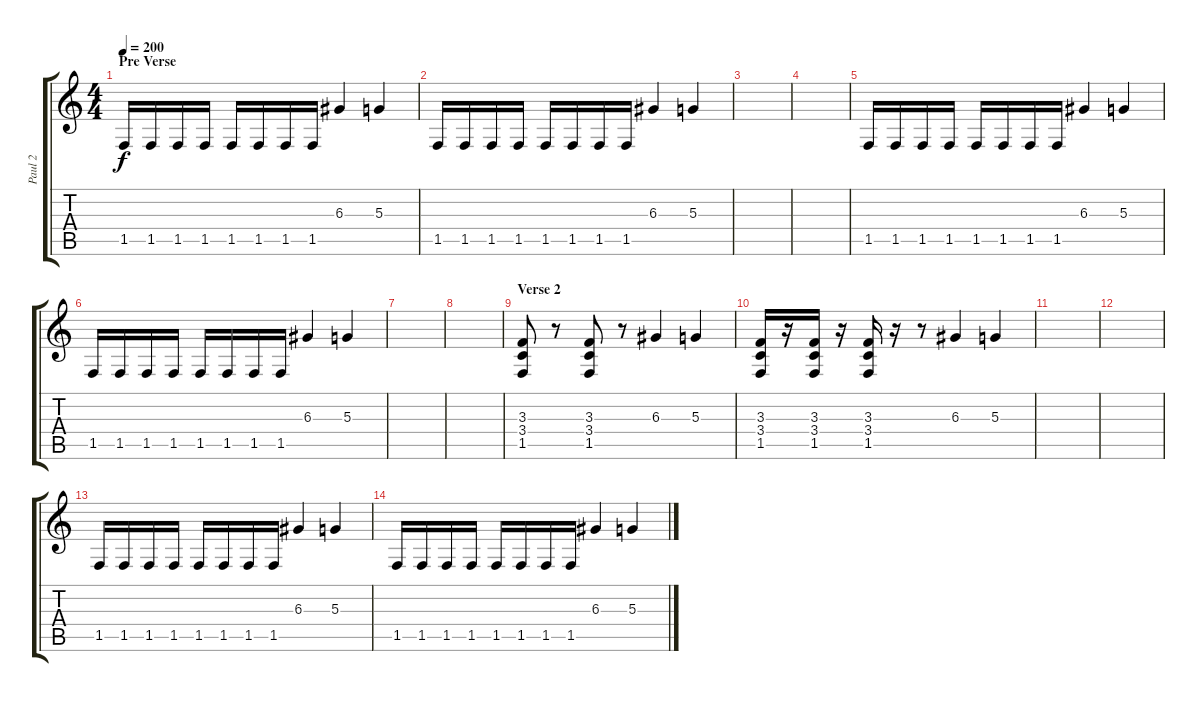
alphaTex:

\track ("Paul 2" "Paul 2") {instrument distortionguitar}
\staff {score tabs}
\tuning (B3 Gb3 D3 A2 E2 B1) {hide}
\ts (4 4)
\section ("" "Pre Verse")
\tempo 200
\clef g2
\ks c
1.5.16{dy f} 1.5.16 1.5.16 1.5.16 1.5.16 1.5.16 1.5.16 1.5.16 6.3.4 5.3.4 |
1.5.16 1.5.16 1.5.16 1.5.16 1.5.16 1.5.16 1.5.16 1.5.16 6.3.4 5.3.4 |
|
|
1.5.16 1.5.16 1.5.16 1.5.16 1.5.16 1.5.16 1.5.16 1.5.16 6.3.4 5.3.4 |
1.5.16 1.5.16 1.5.16 1.5.16 1.5.16 1.5.16 1.5.16 1.5.16 6.3.4 5.3.4 |
|
|
\section ("" "Verse 2")
(3.3 3.4 1.5).8 r.8 (3.3 3.4 1.5).8 r.8 6.3.4 5.3.4 |
(3.3 3.4 1.5).16 r.16 (3.3 3.4 1.5).16 r.16 (3.3 3.4 1.5).16 r.16 r.8 6.3.4 5.3.4 |
|
|
1.5.16 1.5.16 1.5.16 1.5.16 1.5.16 1.5.16 1.5.16 1.5.16 6.3.4 5.3.4 |
1.5.16 1.5.16 1.5.16 1.5.16 1.5.16 1.5.16 1.5.16 1.5.16 6.3.4 5.3.4
